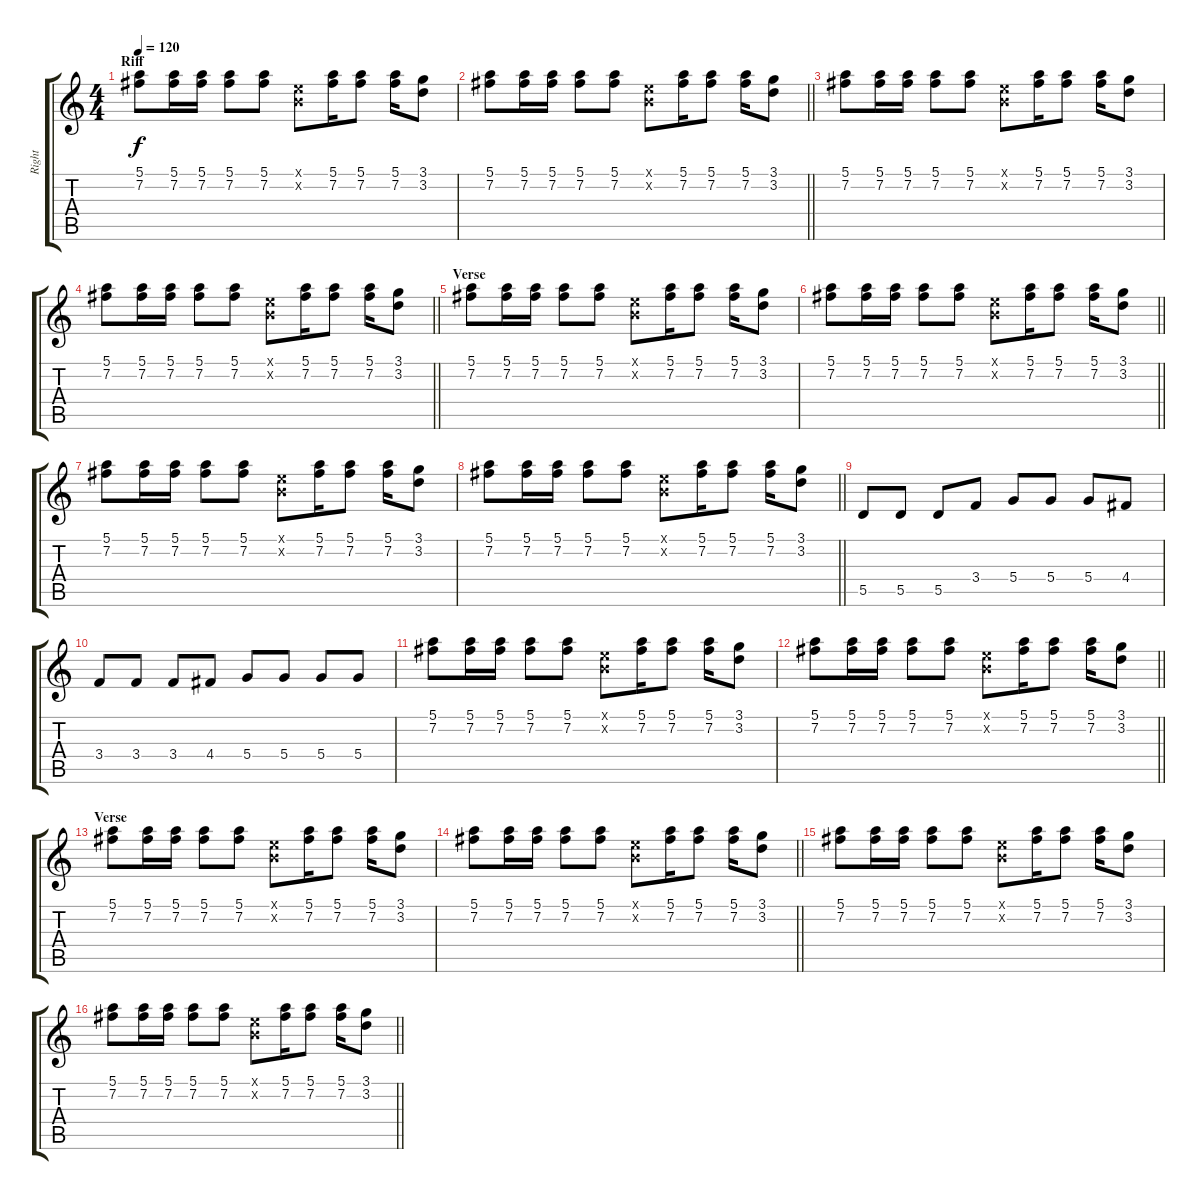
\track ("Right" "Right") {instrument electricguitarclean}
\staff {score tabs}
\tuning (E4 B3 G3 D3 A2 E2) {hide}
\ts (4 4)
\section ("" "Riff")
\tempo 120
\clef g2
\ks c
(5.1 7.2).8{dy f} (5.1 7.2).16 (5.1 7.2).16 (5.1 7.2).8 (5.1 7.2).8 (0.1{x} 0.2{x}).8 (5.1 7.2).16 (5.1 7.2).8 (5.1 7.2).16 (3.1 3.2).8 |
\barLineRight lightlight
(5.1 7.2).8 (5.1 7.2).16 (5.1 7.2).16 (5.1 7.2).8 (5.1 7.2).8 (0.1{x} 0.2{x}).8 (5.1 7.2).16 (5.1 7.2).8 (5.1 7.2).16 (3.1 3.2).8 |
(5.1 7.2).8 (5.1 7.2).16 (5.1 7.2).16 (5.1 7.2).8 (5.1 7.2).8 (0.1{x} 0.2{x}).8 (5.1 7.2).16 (5.1 7.2).8 (5.1 7.2).16 (3.1 3.2).8 |
\barLineRight lightlight
(5.1 7.2).8 (5.1 7.2).16 (5.1 7.2).16 (5.1 7.2).8 (5.1 7.2).8 (0.1{x} 0.2{x}).8 (5.1 7.2).16 (5.1 7.2).8 (5.1 7.2).16 (3.1 3.2).8 |
\section ("" "Verse ")
(5.1 7.2).8 (5.1 7.2).16 (5.1 7.2).16 (5.1 7.2).8 (5.1 7.2).8 (0.1{x} 0.2{x}).8 (5.1 7.2).16 (5.1 7.2).8 (5.1 7.2).16 (3.1 3.2).8 |
\barLineRight lightlight
(5.1 7.2).8 (5.1 7.2).16 (5.1 7.2).16 (5.1 7.2).8 (5.1 7.2).8 (0.1{x} 0.2{x}).8 (5.1 7.2).16 (5.1 7.2).8 (5.1 7.2).16 (3.1 3.2).8 |
(5.1 7.2).8 (5.1 7.2).16 (5.1 7.2).16 (5.1 7.2).8 (5.1 7.2).8 (0.1{x} 0.2{x}).8 (5.1 7.2).16 (5.1 7.2).8 (5.1 7.2).16 (3.1 3.2).8 |
\barLineRight lightlight
(5.1 7.2).8 (5.1 7.2).16 (5.1 7.2).16 (5.1 7.2).8 (5.1 7.2).8 (0.1{x} 0.2{x}).8 (5.1 7.2).16 (5.1 7.2).8 (5.1 7.2).16 (3.1 3.2).8 |
5.5.8 5.5.8 5.5.8 3.4.8 5.4.8 5.4.8 5.4.8 4.4.8 |
3.4.8 3.4.8 3.4.8 4.4.8 5.4.8 5.4.8 5.4.8 5.4.8 |
(5.1 7.2).8 (5.1 7.2).16 (5.1 7.2).16 (5.1 7.2).8 (5.1 7.2).8 (0.1{x} 0.2{x}).8 (5.1 7.2).16 (5.1 7.2).8 (5.1 7.2).16 (3.1 3.2).8 |
\barLineRight lightlight
(5.1 7.2).8 (5.1 7.2).16 (5.1 7.2).16 (5.1 7.2).8 (5.1 7.2).8 (0.1{x} 0.2{x}).8 (5.1 7.2).16 (5.1 7.2).8 (5.1 7.2).16 (3.1 3.2).8 |
\section ("" "Verse")
(5.1 7.2).8 (5.1 7.2).16 (5.1 7.2).16 (5.1 7.2).8 (5.1 7.2).8 (0.1{x} 0.2{x}).8 (5.1 7.2).16 (5.1 7.2).8 (5.1 7.2).16 (3.1 3.2).8 |
\barLineRight lightlight
(5.1 7.2).8 (5.1 7.2).16 (5.1 7.2).16 (5.1 7.2).8 (5.1 7.2).8 (0.1{x} 0.2{x}).8 (5.1 7.2).16 (5.1 7.2).8 (5.1 7.2).16 (3.1 3.2).8 |
(5.1 7.2).8 (5.1 7.2).16 (5.1 7.2).16 (5.1 7.2).8 (5.1 7.2).8 (0.1{x} 0.2{x}).8 (5.1 7.2).16 (5.1 7.2).8 (5.1 7.2).16 (3.1 3.2).8 |
\barLineRight lightlight
(5.1 7.2).8 (5.1 7.2).16 (5.1 7.2).16 (5.1 7.2).8 (5.1 7.2).8 (0.1{x} 0.2{x}).8 (5.1 7.2).16 (5.1 7.2).8 (5.1 7.2).16 (3.1 3.2).8
